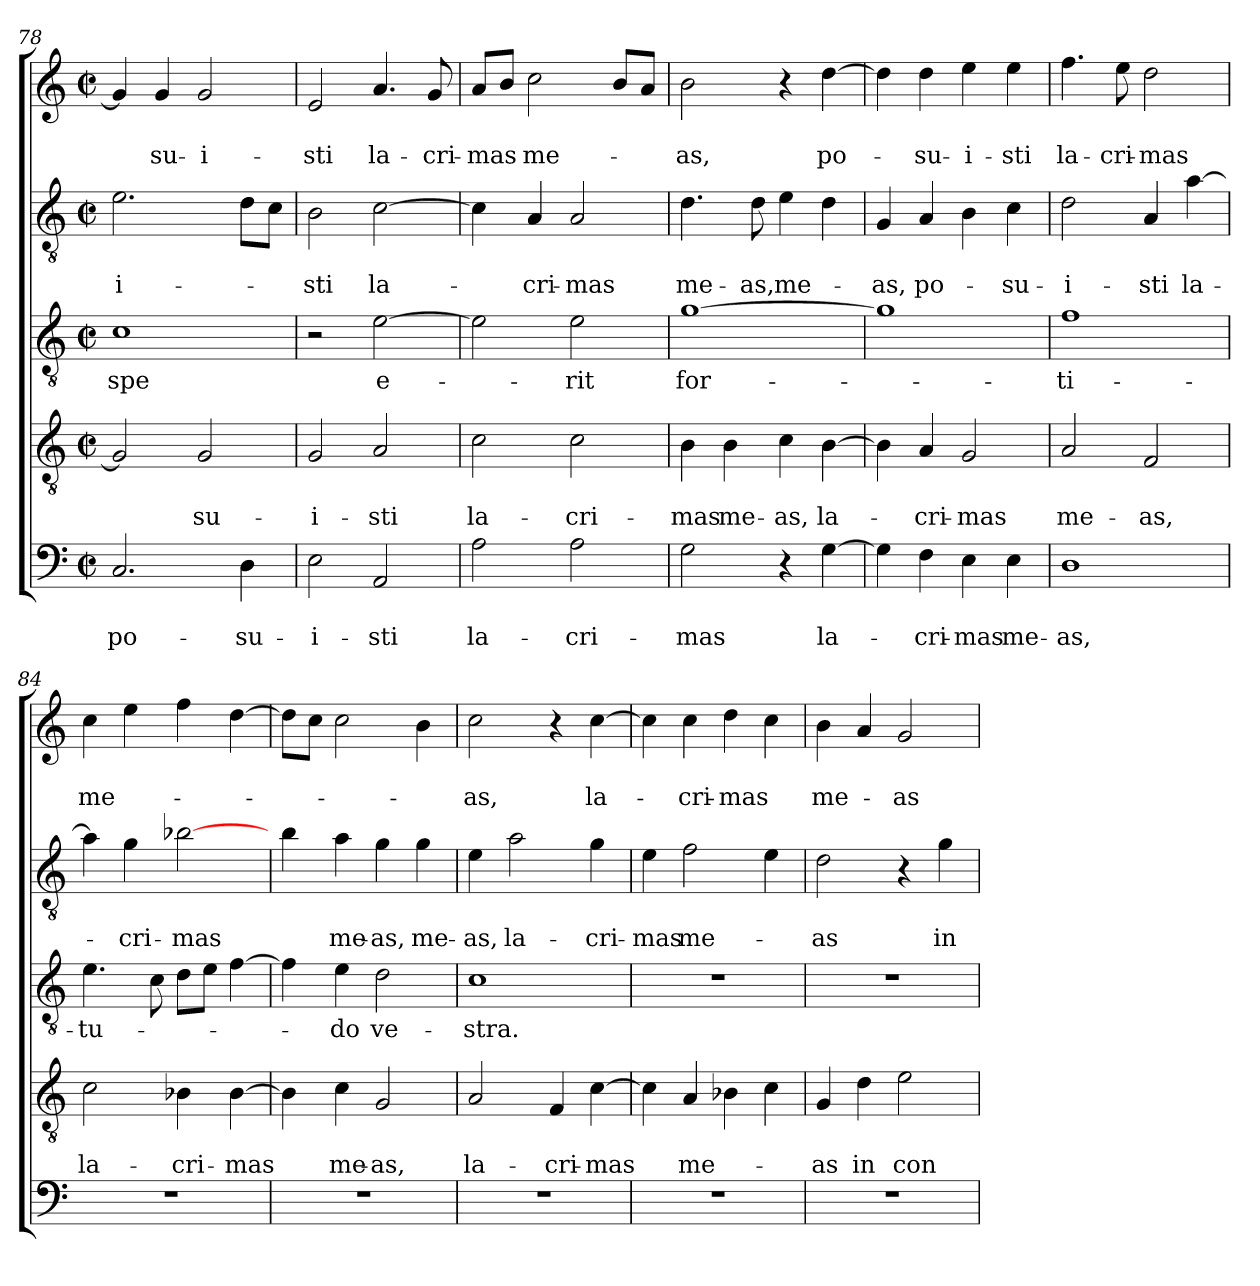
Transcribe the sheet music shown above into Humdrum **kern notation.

**kern	**text	**text	**kern	**text	**text	**kern	**text	**kern	**text	**text	**kern	**text	**text
*part5	*part5	*part5	*part4	*part4	*part4	*part3	*part3	*part2	*part2	*part2	*part1	*part1	*part1
*staff5	*staff5	*staff5	*staff4	*staff4	*staff4	*staff3	*staff3	*staff2	*staff2	*staff2	*staff1	*staff1	*staff1
!!LO:LB:g=z
*clefF4	*	*	*clefGv2	*	*	*clefGv2	*	*clefGv2	*	*	*clefG2	*	*
*k[]	*	*	*k[]	*	*	*k[]	*	*k[]	*	*	*k[]	*	*
*C:	*	*	*C:	*	*	*C:	*	*C:	*	*	*C:	*	*
*M2/2	*	*	*M2/2	*	*	*M2/2	*	*M2/2	*	*	*M2/2	*	*
*met(c|)	*	*	*met(c|)	*	*	*met(c|)	*	*met(c|)	*	*	*met(c|)	*	*
=78	=78	=78	=78	=78	=78	=78	=78	=78	=78	=78	=78	=78	=78
2.C/	.	po-	2G/]	.	.	1c	spe	2.e\	.	-i-	4g/]	.	.
.	.	.	.	.	.	.	.	.	.	.	4g/	.	-su-
.	.	.	2G/	.	-su-	.	.	.	.	.	2g/	.	-i-
4D\	.	-su-	.	.	.	.	.	8d\L	.	.	.	.	.
.	.	.	.	.	.	.	.	8c\J	.	.	.	.	.
=79	=79	=79	=79	=79	=79	=79	=79	=79	=79	=79	=79	=79	=79
2E\	.	-i-	2G/	.	-i-	2r	.	2B\	.	-sti	2e/	.	-sti
2AA/	.	-sti	2A/	.	-sti	[2e\	e-	[2c\	.	la-	4.a/	.	la-
.	.	.	.	.	.	.	.	.	.	.	8g/	.	-cri-
=80	=80	=80	=80	=80	=80	=80	=80	=80	=80	=80	=80	=80	=80
2A\	.	la-	2c\	.	la-	2e\]	.	4c\]	.	.	8a/L	.	-mas
.	.	.	.	.	.	.	.	.	.	.	8b/J	.	.
.	.	.	.	.	.	.	.	4A/	.	-cri-	2cc\	.	me-
2A\	.	-cri-	2c\	.	-cri-	2e\	-rit	2A/	.	-mas	.	.	.
.	.	.	.	.	.	.	.	.	.	.	8b/L	.	.
.	.	.	.	.	.	.	.	.	.	.	8a/J	.	.
=81	=81	=81	=81	=81	=81	=81	=81	=81	=81	=81	=81	=81	=81
2G\	.	-mas	4B\	.	-mas	[1g	for-	4.d\	.	me-	2b\	.	-as,
.	.	.	4B\	.	me-	.	.	.	.	.	.	.	.
.	.	.	.	.	.	.	.	8d\	.	-as,	.	.	.
4r	.	.	4c\	.	-as,	.	.	4e\	.	me-	4r	.	.
[4G\	.	la-	[4B\	.	la-	.	.	4d\	.	.	[4dd\	.	po-
=82	=82	=82	=82	=82	=82	=82	=82	=82	=82	=82	=82	=82	=82
4G\]	.	.	4B\]	.	.	1g]	.	4G/	.	-as,	4dd\]	.	.
4F\	.	-cri-	4A/	.	-cri-	.	.	4A/	.	po-	4dd\	.	-su-
4E\	.	-mas	2G/	.	-mas	.	.	4B\	.	.	4ee\	.	-i-
4E\	.	me-	.	.	.	.	.	4c\	.	-su-	4ee\	.	-sti
=83	=83	=83	=83	=83	=83	=83	=83	=83	=83	=83	=83	=83	=83
1D	.	-as,	2A/	.	me-	1f	-ti-	2d\	.	-i-	4.ff\	.	la-
.	.	.	.	.	.	.	.	.	.	.	8ee\	.	-cri-
.	.	.	2F/	.	-as,	.	.	4A/	.	-sti	2dd\	.	-mas
.	.	.	.	.	.	.	.	[4a\	.	la-	.	.	.
!!LO:LB:g=z
=84	=84	=84	=84	=84	=84	=84	=84	=84	=84	=84	=84	=84	=84
1r	.	.	2c\	.	la-	4.e\	-tu-	4a\]	.	.	4cc\	.	me-
.	.	.	.	.	.	.	.	4g\	.	-cri-	4ee\	.	.
.	.	.	.	.	.	8c\	.	.	.	.	.	.	.
.	.	.	4B-X\	.	-cri-	8d\L	.	[2b-X\	.	-mas	4ff\	.	.
.	.	.	.	.	.	8e\J	.	.	.	.	.	.	.
.	.	.	[4B-\	.	-mas	[4f\	.	.	.	.	[4dd\	.	.
=85	=85	=85	=85	=85	=85	=85	=85	=85	=85	=85	=85	=85	=85
1r	.	.	4B-\]	.	.	4f\]	.	4b\	.	.	8dd\L]	.	.
.	.	.	.	.	.	.	.	.	.	.	8cc\J	.	.
.	.	.	4c\	.	me-	4e\	-do	4a\	.	me-	2cc\	.	.
.	.	.	2G/	.	-as,	2d\	ve-	4g\	.	-as,	.	.	.
.	.	.	.	.	.	.	.	4g\	.	me-	4b\	.	.
=86	=86	=86	=86	=86	=86	=86	=86	=86	=86	=86	=86	=86	=86
1r	.	.	2A/	.	la-	1c	-stra.	4e\	.	-as,	2cc\	.	-as,
.	.	.	.	.	.	.	.	2a\	.	la-	.	.	.
.	.	.	4F/	.	-cri-	.	.	.	.	.	4r	.	.
.	.	.	[4c\	.	-mas	.	.	4g\	.	-cri-	[4cc\	.	la-
=87	=87	=87	=87	=87	=87	=87	=87	=87	=87	=87	=87	=87	=87
1r	.	.	4c\]	.	.	1r	.	4e\	.	-mas	4cc\]	.	.
.	.	.	4A/	.	me-	.	.	2f\	.	me-	4cc\	.	-cri-
.	.	.	4B-X\	.	.	.	.	.	.	.	4dd\	.	-mas
.	.	.	4c\	.	.	.	.	4e\	.	.	4cc\	.	.
=88	=88	=88	=88	=88	=88	=88	=88	=88	=88	=88	=88	=88	=88
1r	.	.	4G/	.	-as	1r	.	2d\	.	-as	4b\	.	me-
.	.	.	4d\	.	in	.	.	.	.	.	4a/	.	.
.	.	.	2e\	.	con-	.	.	4r	.	.	2g/	.	-as
.	.	.	.	.	.	.	.	4g\	.	in	.	.	.
=	=	=	=	=	=	=	=	=	=	=	=	=	=
*-	*-	*-	*-	*-	*-	*-	*-	*-	*-	*-	*-	*-	*-
